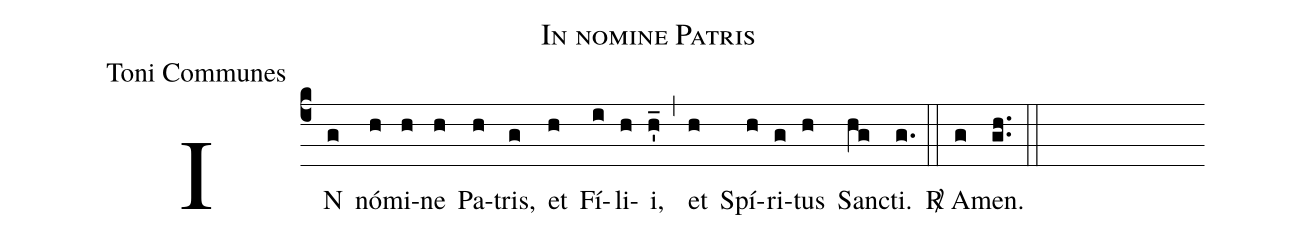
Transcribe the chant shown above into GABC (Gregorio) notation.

name:In nomine Patris;
office-part:Toni Communes;
%%
(c4)IN(g) nó(h)mi(h)ne(h) Pa(h)tris,(g) et(h) Fí(i)li(h)i,(h_') (,) et(h) Spí(h)ri(g)tus(h) San(hg)cti.(g.) (::) <sp>R/</sp> A(g)men.(g.h.) (::)
